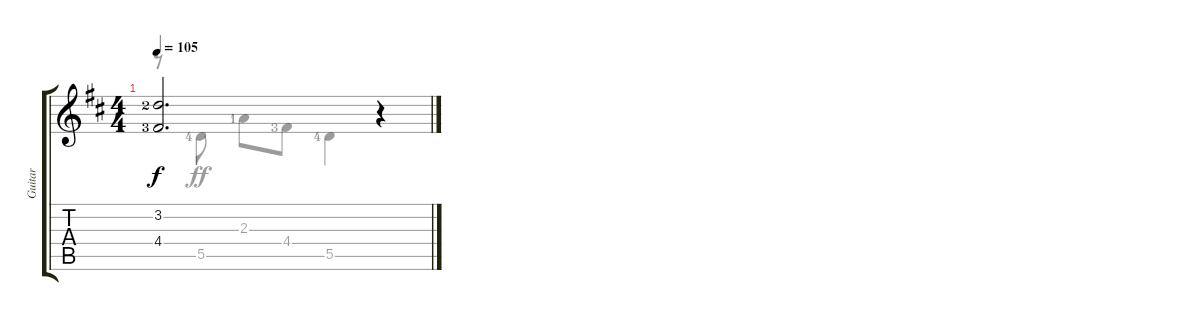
\track ("Guitar" "Guitar") {instrument acousticguitarnylon}
\staff {score tabs}
\tuning (E4 B3 G3 D3 A2 E2) {hide}
\voice
\ts (4 4)
\tempo 105
\clef g2
\ks d
(3.2{lf 3} 4.4{lf 4}).2{d dy f} r.4
\voice
\clef g2
\ottava regular
\simile none
\ks d
r.8{dy f} 5.5{lf 5}.8{dy ff} 2.3{lf 2}.8 4.4{lf 4}.8 5.5{lf 5}.4 r.4
